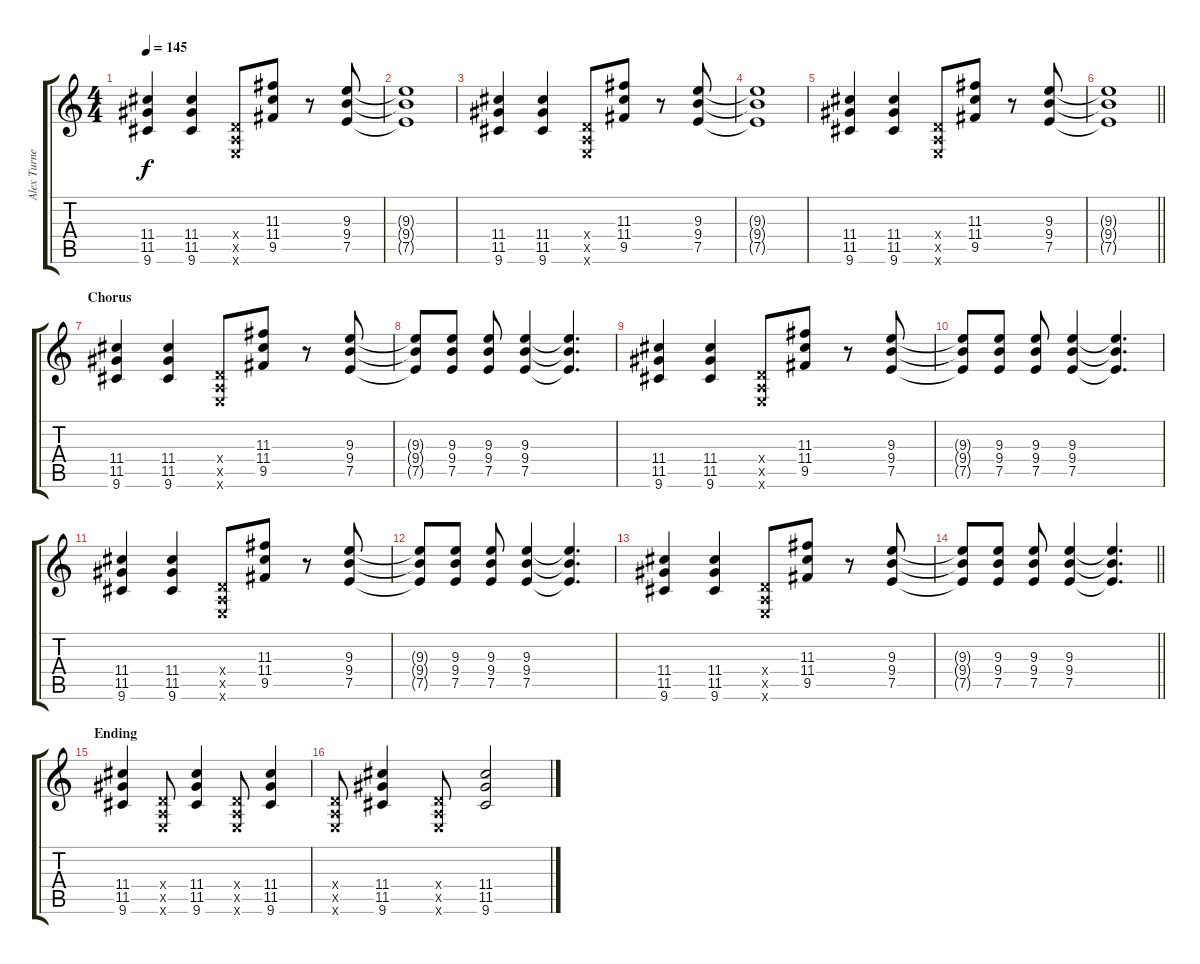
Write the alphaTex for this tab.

\track ("Alex Turner" "Alex Turne") {instrument overdrivenguitar}
\staff {score tabs}
\tuning (E4 B3 G3 D3 A2 E2) {hide}
\ts (4 4)
\tempo 145
\clef g2
\ks c
(11.4 11.5 9.6).4{dy f} (11.4 11.5 9.6).4 (0.4{x} 0.5{x} 0.6{x}).8 (11.3 11.4 9.5).8 r.8 (9.3 9.4 7.5).8 |
(9.3{t} 9.4{t} 7.5{t}).1 |
(11.4 11.5 9.6).4 (11.4 11.5 9.6).4 (0.4{x} 0.5{x} 0.6{x}).8 (11.3 11.4 9.5).8 r.8 (9.3 9.4 7.5).8 |
(9.3{t} 9.4{t} 7.5{t}).1 |
(11.4 11.5 9.6).4 (11.4 11.5 9.6).4 (0.4{x} 0.5{x} 0.6{x}).8 (11.3 11.4 9.5).8 r.8 (9.3 9.4 7.5).8 |
\barLineRight lightlight
(9.3{t} 9.4{t} 7.5{t}).1 |
\section ("" "Chorus")
(11.4 11.5 9.6).4 (11.4 11.5 9.6).4 (0.4{x} 0.5{x} 0.6{x}).8 (11.3 11.4 9.5).8 r.8 (9.3 9.4 7.5).8 |
(9.3{t} 9.4{t} 7.5{t}).8 (9.3 9.4 7.5).8 (9.3 9.4 7.5).8 (9.3 9.4 7.5).4 (9.3{t} 9.4{t} 7.5{t}).4{d} |
(11.4 11.5 9.6).4 (11.4 11.5 9.6).4 (0.4{x} 0.5{x} 0.6{x}).8 (11.3 11.4 9.5).8 r.8 (9.3 9.4 7.5).8 |
(9.3{t} 9.4{t} 7.5{t}).8 (9.3 9.4 7.5).8 (9.3 9.4 7.5).8 (9.3 9.4 7.5).4 (9.3{t} 9.4{t} 7.5{t}).4{d} |
(11.4 11.5 9.6).4 (11.4 11.5 9.6).4 (0.4{x} 0.5{x} 0.6{x}).8 (11.3 11.4 9.5).8 r.8 (9.3 9.4 7.5).8 |
(9.3{t} 9.4{t} 7.5{t}).8 (9.3 9.4 7.5).8 (9.3 9.4 7.5).8 (9.3 9.4 7.5).4 (9.3{t} 9.4{t} 7.5{t}).4{d} |
(11.4 11.5 9.6).4 (11.4 11.5 9.6).4 (0.4{x} 0.5{x} 0.6{x}).8 (11.3 11.4 9.5).8 r.8 (9.3 9.4 7.5).8 |
\barLineRight lightlight
(9.3{t} 9.4{t} 7.5{t}).8 (9.3 9.4 7.5).8 (9.3 9.4 7.5).8 (9.3 9.4 7.5).4 (9.3{t} 9.4{t} 7.5{t}).4{d} |
\section ("" "Ending")
(11.4 11.5 9.6).4 (0.4{x} 0.5{x} 0.6{x}).8 (11.4 11.5 9.6).4 (0.4{x} 0.5{x} 0.6{x}).8 (11.4 11.5 9.6).4 |
(0.4{x} 0.5{x} 0.6{x}).8 (11.4 11.5 9.6).4 (0.4{x} 0.5{x} 0.6{x}).8 (11.4 11.5 9.6).2
